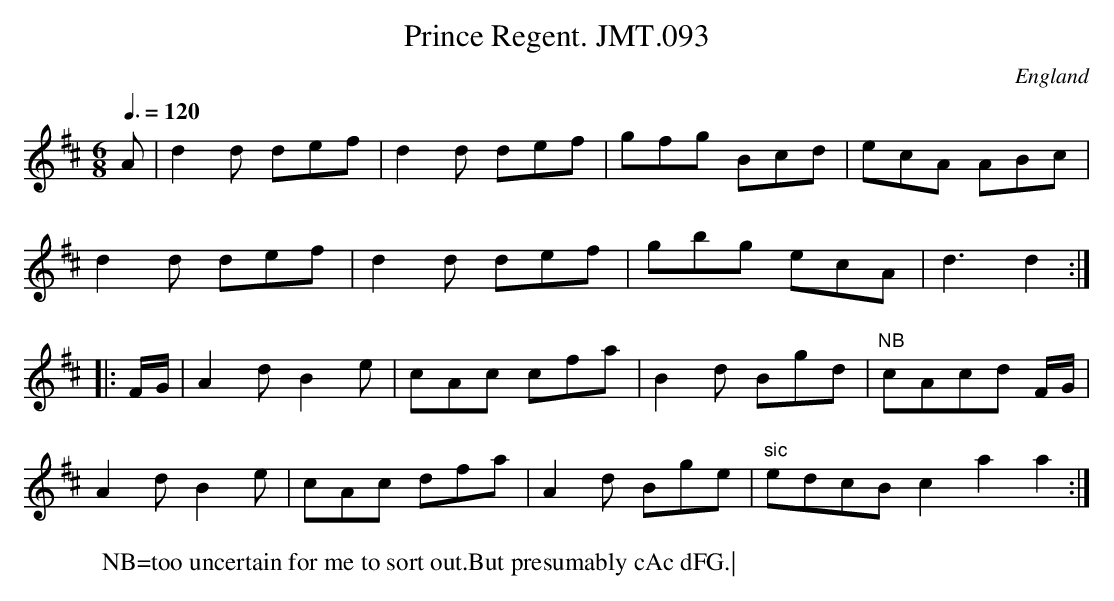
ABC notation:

X:1
T:Prince Regent. JMT.093
M:6/8
L:1/8
Q:3/8=120
O:England
K:D major
A|d2d def|d2d def|gfg Bcd|ecA ABc|!
d2d def|d2d def|gbg ecA|d3d2:|!
|:F/G/|A2dB2e|cAc cfa|B2d Bgd|"NB"cAcd F/G/|!
A2dB2e|cAc dfa|A2d Bge|"sic"edcB c2a2a2:|
W:NB=too uncertain for me to sort out.But presumably cAc dFG.|
